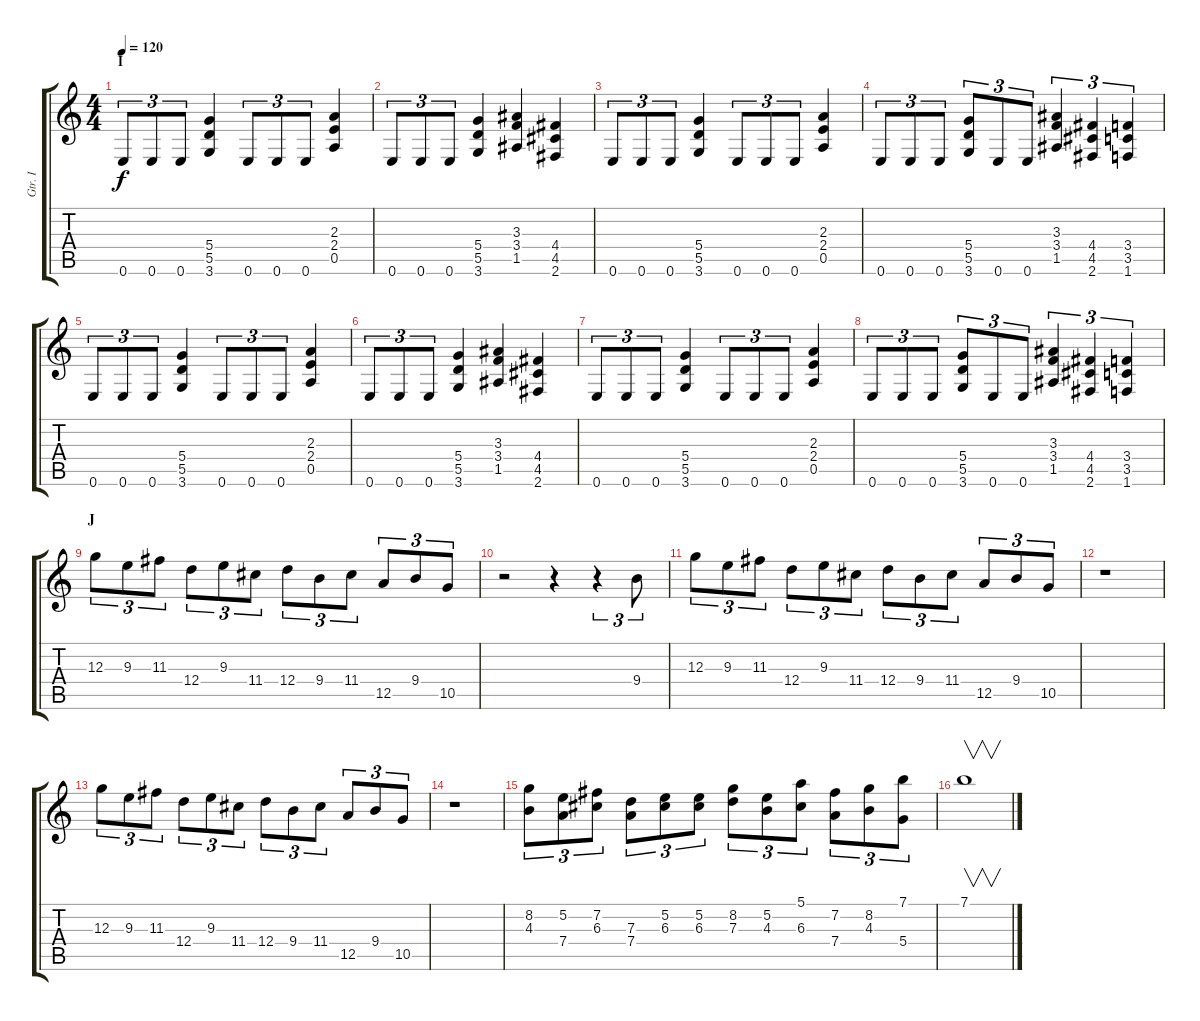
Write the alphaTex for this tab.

\track ("Gtr. I" "Gtr. I") {instrument distortionguitar}
\staff {score tabs}
\tuning (E4 B3 G3 D3 A2 E2) {hide}
\ts (4 4)
\section ("" "I")
\tempo 120
\clef g2
\ks c
0.6.8{tu (3 2) dy f} 0.6.8{tu (3 2)} 0.6.8{tu (3 2)} (5.4 5.5 3.6).4 0.6.8{tu (3 2)} 0.6.8{tu (3 2)} 0.6.8{tu (3 2)} (2.3 2.4 0.5).4 |
0.6.8{tu (3 2)} 0.6.8{tu (3 2)} 0.6.8{tu (3 2)} (5.4 5.5 3.6).4 (3.3 3.4 1.5).4 (4.4 4.5 2.6).4 |
0.6.8{tu (3 2)} 0.6.8{tu (3 2)} 0.6.8{tu (3 2)} (5.4 5.5 3.6).4 0.6.8{tu (3 2)} 0.6.8{tu (3 2)} 0.6.8{tu (3 2)} (2.3 2.4 0.5).4 |
0.6.8{tu (3 2)} 0.6.8{tu (3 2)} 0.6.8{tu (3 2)} (5.4 5.5 3.6).8{tu (3 2)} 0.6.8{tu (3 2)} 0.6.8{tu (3 2)} (3.3 3.4 1.5).4{tu (3 2)} (4.4 4.5 2.6).4{tu (3 2)} (3.4 3.5 1.6).4{tu (3 2)} |
0.6.8{tu (3 2)} 0.6.8{tu (3 2)} 0.6.8{tu (3 2)} (5.4 5.5 3.6).4 0.6.8{tu (3 2)} 0.6.8{tu (3 2)} 0.6.8{tu (3 2)} (2.3 2.4 0.5).4 |
0.6.8{tu (3 2)} 0.6.8{tu (3 2)} 0.6.8{tu (3 2)} (5.4 5.5 3.6).4 (3.3 3.4 1.5).4 (4.4 4.5 2.6).4 |
0.6.8{tu (3 2)} 0.6.8{tu (3 2)} 0.6.8{tu (3 2)} (5.4 5.5 3.6).4 0.6.8{tu (3 2)} 0.6.8{tu (3 2)} 0.6.8{tu (3 2)} (2.3 2.4 0.5).4 |
0.6.8{tu (3 2)} 0.6.8{tu (3 2)} 0.6.8{tu (3 2)} (5.4 5.5 3.6).8{tu (3 2)} 0.6.8{tu (3 2)} 0.6.8{tu (3 2)} (3.3 3.4 1.5).4{tu (3 2)} (4.4 4.5 2.6).4{tu (3 2)} (3.4 3.5 1.6).4{tu (3 2)} |
\section ("" "J")
12.3.8{tu (3 2)} 9.3.8{tu (3 2)} 11.3.8{tu (3 2)} 12.4.8{tu (3 2)} 9.3.8{tu (3 2)} 11.4.8{tu (3 2)} 12.4.8{tu (3 2)} 9.4.8{tu (3 2)} 11.4.8{tu (3 2)} 12.5.8{tu (3 2)} 9.4.8{tu (3 2)} 10.5.8{tu (3 2)} |
r.2 r.4 r.4{tu (3 2)} 9.4.8{tu (3 2)} |
12.3.8{tu (3 2)} 9.3.8{tu (3 2)} 11.3.8{tu (3 2)} 12.4.8{tu (3 2)} 9.3.8{tu (3 2)} 11.4.8{tu (3 2)} 12.4.8{tu (3 2)} 9.4.8{tu (3 2)} 11.4.8{tu (3 2)} 12.5.8{tu (3 2)} 9.4.8{tu (3 2)} 10.5.8{tu (3 2)} |
r.1 |
12.3.8{tu (3 2)} 9.3.8{tu (3 2)} 11.3.8{tu (3 2)} 12.4.8{tu (3 2)} 9.3.8{tu (3 2)} 11.4.8{tu (3 2)} 12.4.8{tu (3 2)} 9.4.8{tu (3 2)} 11.4.8{tu (3 2)} 12.5.8{tu (3 2)} 9.4.8{tu (3 2)} 10.5.8{tu (3 2)} |
r.1 |
(8.2 4.3).8{tu (3 2)} (5.2 7.4).8{tu (3 2)} (7.2 6.3).8{tu (3 2)} (7.3 7.4).8{tu (3 2)} (5.2 6.3).8{tu (3 2)} (5.2 6.3).8{tu (3 2)} (8.2 7.3).8{tu (3 2)} (5.2 4.3).8{tu (3 2)} (5.1 6.3).8{tu (3 2)} (7.2 7.4).8{tu (3 2)} (8.2 4.3).8{tu (3 2)} (7.1 5.4).8{tu (3 2)} |
7.1.1{v}
